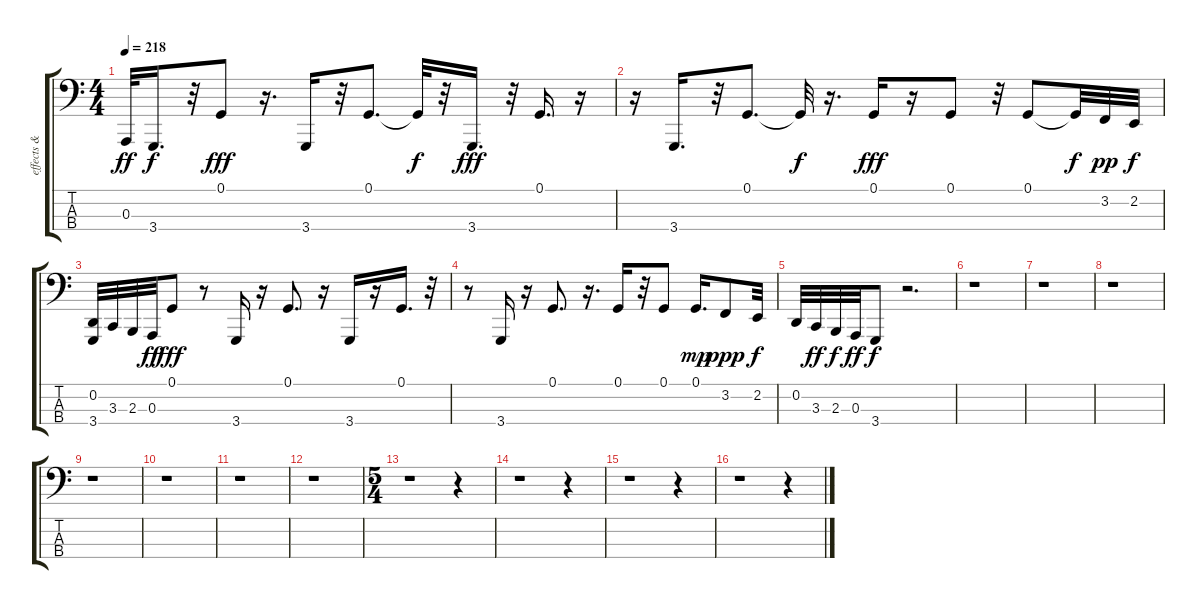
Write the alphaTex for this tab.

\track ("effects & Bass      " "effects & ") {instrument synthvoice}
\staff {score tabs}
\tuning (G2 D2 A1 E1) {hide}
\ts (4 4)
\tempo 218
\clef f4
\ks c
0.3.32{dy ff} 3.4.16{d dy f} r.32 0.1.8{dy fff} r.16{d} 3.4.16 r.32 0.1.8{d} 0.1{t}.32{dy f} r.32 3.4.16{d dy fff} r.32 0.1.16{d} r.16 |
r.16 3.4.16{d} r.32 0.1.8{d} 0.1{t}.32{dy f} r.16{d} 0.1.16{dy fff} r.16 0.1.8 r.32 0.1.8 0.1{t}.32{dy f} 3.2.32{dy pp} 2.2.32{dy f} |
(0.2 3.4).32 3.3.32 2.3.32 0.3.32{dy ff} 0.1.8{dy fff} r.8 3.4.16 r.16 0.1.8{d} r.16 3.4.16 r.16 0.1.16{d} r.32 |
r.8 3.4.16 r.16 0.1.8{d} r.16{d} 0.1.16 r.32 0.1.8 0.1.16{d dy mp} 3.2.8{dy ppp} 2.2.32{dy f} |
0.2.32 3.3.32{dy ff} 2.3.32{dy f} 0.3.32{dy ff} 3.4.8{dy f} r.2{d} |
r.1 |
r.1 |
r.1 |
r.1 |
r.1 |
r.1 |
r.1 |
\ts (5 4)
r.1 r.4 |
r.1 r.4 |
r.1 r.4 |
r.1 r.4
